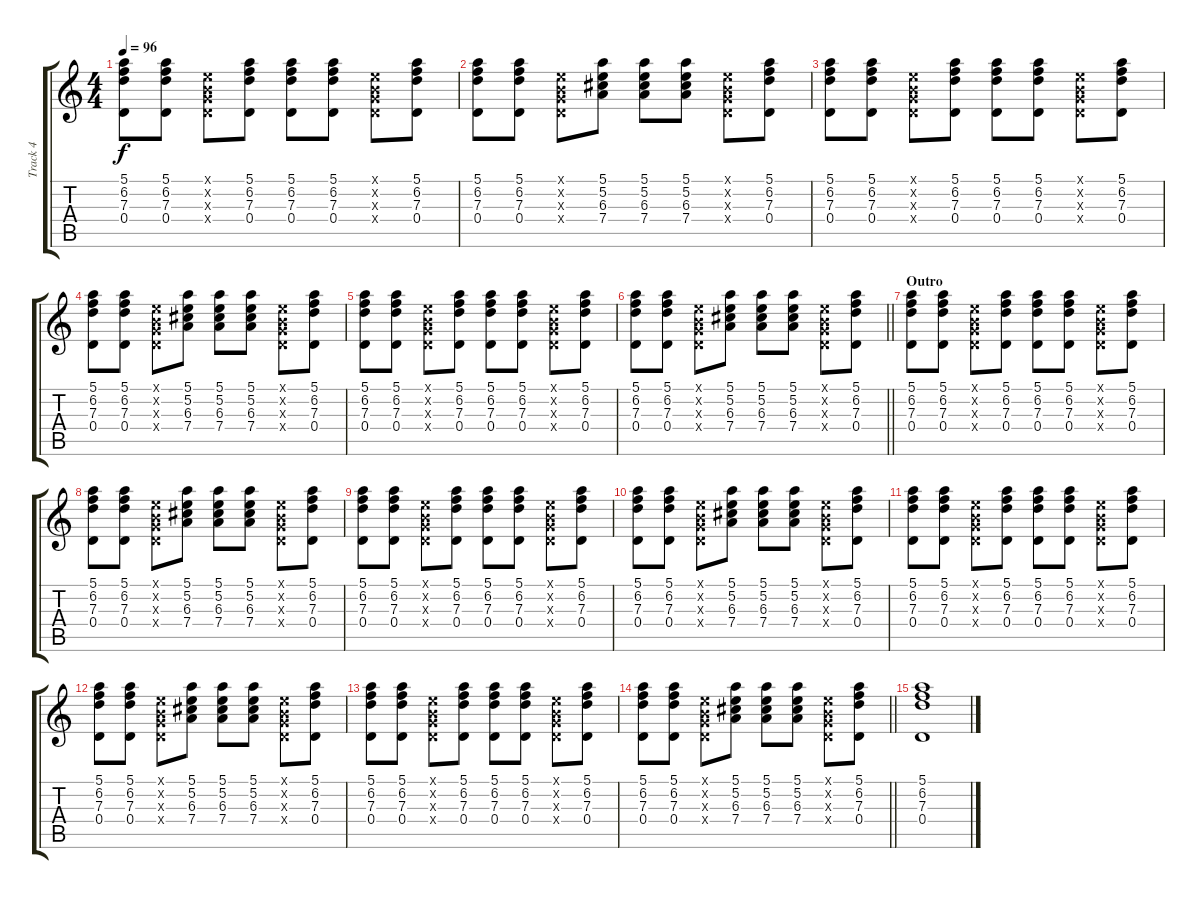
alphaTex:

\track ("Track 4" "Track 4") {instrument acousticguitarsteel}
\staff {score tabs}
\tuning (E4 B3 G3 D3 A2 E2) {hide}
\ts (4 4)
\tempo 96
\clef g2
\ks c
(5.1 6.2 7.3 0.4).8{dy f} (5.1 6.2 7.3 0.4).8 (0.1{x} 0.2{x} 0.3{x} 0.4{x}).8 (5.1 6.2 7.3 0.4).8 (5.1 6.2 7.3 0.4).8 (5.1 6.2 7.3 0.4).8 (0.1{x} 0.2{x} 0.3{x} 0.4{x}).8 (5.1 6.2 7.3 0.4).8 |
(5.1 6.2 7.3 0.4).8 (5.1 6.2 7.3 0.4).8 (0.1{x} 0.2{x} 0.3{x} 0.4{x}).8 (5.1 5.2 6.3 7.4).8 (5.1 5.2 6.3 7.4).8 (5.1 5.2 6.3 7.4).8 (0.1{x} 0.2{x} 0.3{x} 0.4{x}).8 (5.1 6.2 7.3 0.4).8 |
(5.1 6.2 7.3 0.4).8 (5.1 6.2 7.3 0.4).8 (0.1{x} 0.2{x} 0.3{x} 0.4{x}).8 (5.1 6.2 7.3 0.4).8 (5.1 6.2 7.3 0.4).8 (5.1 6.2 7.3 0.4).8 (0.1{x} 0.2{x} 0.3{x} 0.4{x}).8 (5.1 6.2 7.3 0.4).8 |
(5.1 6.2 7.3 0.4).8 (5.1 6.2 7.3 0.4).8 (0.1{x} 0.2{x} 0.3{x} 0.4{x}).8 (5.1 5.2 6.3 7.4).8 (5.1 5.2 6.3 7.4).8 (5.1 5.2 6.3 7.4).8 (0.1{x} 0.2{x} 0.3{x} 0.4{x}).8 (5.1 6.2 7.3 0.4).8 |
(5.1 6.2 7.3 0.4).8 (5.1 6.2 7.3 0.4).8 (0.1{x} 0.2{x} 0.3{x} 0.4{x}).8 (5.1 6.2 7.3 0.4).8 (5.1 6.2 7.3 0.4).8 (5.1 6.2 7.3 0.4).8 (0.1{x} 0.2{x} 0.3{x} 0.4{x}).8 (5.1 6.2 7.3 0.4).8 |
\barLineRight lightlight
(5.1 6.2 7.3 0.4).8 (5.1 6.2 7.3 0.4).8 (0.1{x} 0.2{x} 0.3{x} 0.4{x}).8 (5.1 5.2 6.3 7.4).8 (5.1 5.2 6.3 7.4).8 (5.1 5.2 6.3 7.4).8 (0.1{x} 0.2{x} 0.3{x} 0.4{x}).8 (5.1 6.2 7.3 0.4).8 |
\section ("" "Outro")
(5.1 6.2 7.3 0.4).8 (5.1 6.2 7.3 0.4).8 (0.1{x} 0.2{x} 0.3{x} 0.4{x}).8 (5.1 6.2 7.3 0.4).8 (5.1 6.2 7.3 0.4).8 (5.1 6.2 7.3 0.4).8 (0.1{x} 0.2{x} 0.3{x} 0.4{x}).8 (5.1 6.2 7.3 0.4).8 |
(5.1 6.2 7.3 0.4).8 (5.1 6.2 7.3 0.4).8 (0.1{x} 0.2{x} 0.3{x} 0.4{x}).8 (5.1 5.2 6.3 7.4).8 (5.1 5.2 6.3 7.4).8 (5.1 5.2 6.3 7.4).8 (0.1{x} 0.2{x} 0.3{x} 0.4{x}).8 (5.1 6.2 7.3 0.4).8 |
(5.1 6.2 7.3 0.4).8 (5.1 6.2 7.3 0.4).8 (0.1{x} 0.2{x} 0.3{x} 0.4{x}).8 (5.1 6.2 7.3 0.4).8 (5.1 6.2 7.3 0.4).8 (5.1 6.2 7.3 0.4).8 (0.1{x} 0.2{x} 0.3{x} 0.4{x}).8 (5.1 6.2 7.3 0.4).8 |
(5.1 6.2 7.3 0.4).8 (5.1 6.2 7.3 0.4).8 (0.1{x} 0.2{x} 0.3{x} 0.4{x}).8 (5.1 5.2 6.3 7.4).8 (5.1 5.2 6.3 7.4).8 (5.1 5.2 6.3 7.4).8 (0.1{x} 0.2{x} 0.3{x} 0.4{x}).8 (5.1 6.2 7.3 0.4).8 |
(5.1 6.2 7.3 0.4).8 (5.1 6.2 7.3 0.4).8 (0.1{x} 0.2{x} 0.3{x} 0.4{x}).8 (5.1 6.2 7.3 0.4).8 (5.1 6.2 7.3 0.4).8 (5.1 6.2 7.3 0.4).8 (0.1{x} 0.2{x} 0.3{x} 0.4{x}).8 (5.1 6.2 7.3 0.4).8 |
(5.1 6.2 7.3 0.4).8 (5.1 6.2 7.3 0.4).8 (0.1{x} 0.2{x} 0.3{x} 0.4{x}).8 (5.1 5.2 6.3 7.4).8 (5.1 5.2 6.3 7.4).8 (5.1 5.2 6.3 7.4).8 (0.1{x} 0.2{x} 0.3{x} 0.4{x}).8 (5.1 6.2 7.3 0.4).8 |
(5.1 6.2 7.3 0.4).8 (5.1 6.2 7.3 0.4).8 (0.1{x} 0.2{x} 0.3{x} 0.4{x}).8 (5.1 6.2 7.3 0.4).8 (5.1 6.2 7.3 0.4).8 (5.1 6.2 7.3 0.4).8 (0.1{x} 0.2{x} 0.3{x} 0.4{x}).8 (5.1 6.2 7.3 0.4).8 |
\barLineRight lightlight
(5.1 6.2 7.3 0.4).8 (5.1 6.2 7.3 0.4).8 (0.1{x} 0.2{x} 0.3{x} 0.4{x}).8 (5.1 5.2 6.3 7.4).8 (5.1 5.2 6.3 7.4).8 (5.1 5.2 6.3 7.4).8 (0.1{x} 0.2{x} 0.3{x} 0.4{x}).8 (5.1 6.2 7.3 0.4).8 |
(5.1 6.2 7.3 0.4).1
